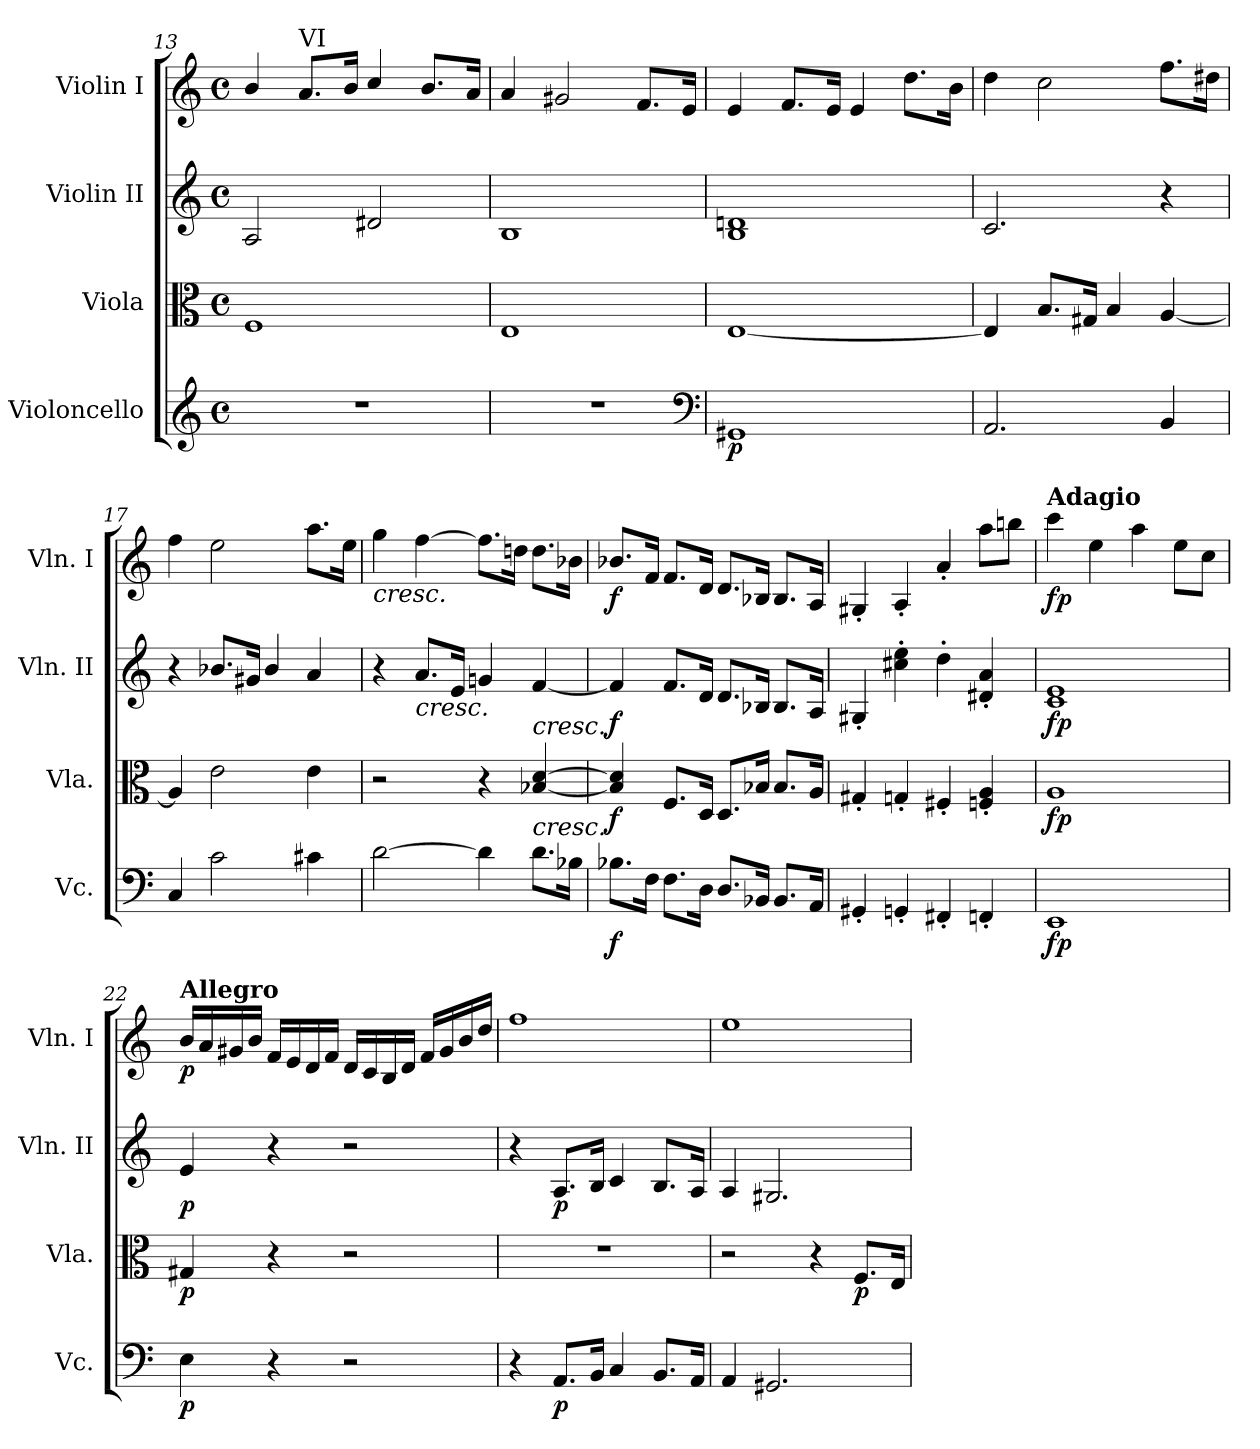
**kern	**dynam	**kern	**dynam	**kern	**dynam	**kern	**dynam
*part4	*part4	*part3	*part3	*part2	*part2	*part1	*part1
*staff4	*staff4	*staff3	*staff3	*staff2	*staff2	*staff1	*staff1
*I"Violoncello	*	*I"Viola	*	*I"Violin II	*	*I"Violin I	*
*I'Vc.	*	*I'Vla.	*	*I'Vln. II	*	*I'Vln. I	*
*clefG2	*	*clefC3	*	*clefG2	*	*clefG2	*
*k[]	*	*k[]	*	*k[]	*	*k[]	*
*M4/4	*	*M4/4	*	*M4/4	*	*M4/4	*
*met(c)	*	*met(c)	*	*met(c)	*	*met(c)	*
=13	=13	=13	=13	=13	=13	=13	=13
1r	.	1F	.	2A/	.	4b/	.
!	!	!	!	!	!	!LO:TX:a:t=VI	!
.	.	.	.	.	.	8.a/L	.
.	.	.	.	.	.	16b/Jk	.
.	.	.	.	2d#X/	.	4cc/	.
.	.	.	.	.	.	8.b/L	.
.	.	.	.	.	.	16a/Jk	.
=14	=14	=14	=14	=14	=14	=14	=14
1r	.	1E	.	1B	.	4a/	.
.	.	.	.	.	.	2g#X/	.
.	.	.	.	.	.	8.f/L	.
*clefF4	*	*	*	*	*	*	*
.	.	.	.	.	.	16e/Jk	.
=15	=15	=15	=15	=15	=15	=15	=15
!	!LO:DY:b	!	!	!	!	!	!
1GG#X	p	[1E	.	1B 1dn	.	4e/	.
.	.	.	.	.	.	8.f/L	.
.	.	.	.	.	.	16e/Jk	.
.	.	.	.	.	.	4e/	.
.	.	.	.	.	.	8.dd\L	.
.	.	.	.	.	.	16b\Jk	.
=16	=16	=16	=16	=16	=16	=16	=16
2.AA/	.	4E/]	.	2.c/	.	4dd\	.
.	.	8.B/L	.	.	.	2cc\	.
.	.	16G#X/Jk	.	.	.	.	.
.	.	4B/	.	.	.	.	.
4BB/	.	[4A/	.	4r	.	8.ff\L	.
.	.	.	.	.	.	16dd#X\Jk	.
=17	=17	=17	=17	=17	=17	=17	=17
4C/	.	4A/]	.	4r	.	4ff\	.
2c\	.	2e\	.	8.b-X/L	.	2ee\	.
.	.	.	.	16g#X/Jk	.	.	.
.	.	.	.	4b-/	.	.	.
4c#X\	.	4e\	.	4a/	.	8.aa\L	.
.	.	.	.	.	.	16ee\Jk	.
=18	=18	=18	=18	=18	=18	=18	=18
!	!	!	!	!	!	!LO:TX:b:i:t=cresc.	!
[2d\	.	2r	.	4r	.	4gg\	.
!	!	!	!	!LO:TX:b:i:t=cresc.	!	!	!
.	.	.	.	8.a/L	.	[4ff\	.
.	.	.	.	16e/Jk	.	.	.
4d\]	.	4r	.	4gn/	.	8.ff\L]	.
.	.	.	.	.	.	16ddn\Jk	.
!	!	!LO:TX:a:i:t=cresc.	!	!	!	!	!
!LO:TX:a:i:t=cresc.	!	!	!	!	!	!	!
8.d\L	.	[4B-X/ [4d/	.	[4f/	.	8.dd\L	.
16B-X\Jk	.	.	.	.	.	16b-X\Jk	.
=19	=19	=19	=19	=19	=19	=19	=19
!	!LO:DY:b	!	!LO:DY:b	!	!LO:DY:b	!	!LO:DY:b
8.B-X\L	f	4B-/] 4d/]	f	4f/]	f	8.b-X/L	f
16F\Jk	.	.	.	.	.	16f/Jk	.
8.F\L	.	8.F/L	.	8.f/L	.	8.f/L	.
16D\Jk	.	16D/Jk	.	16d/Jk	.	16d/Jk	.
8.D/L	.	8.D/L	.	8.d/L	.	8.d/L	.
16BB-X/Jk	.	16B-X/Jk	.	16B-X/Jk	.	16B-X/Jk	.
8.BB-/L	.	8.B-/L	.	8.B-/L	.	8.B-/L	.
16AA/Jk	.	16A/Jk	.	16A/Jk	.	16A/Jk	.
=20	=20	=20	=20	=20	=20	=20	=20
4GG#X'/	.	4G#X'/	.	4G#X'/	.	4G#X'/	.
4GGn'/	.	4Gn'/	.	4cc#X\' 4ee\'	.	4A'/	.
4FF#X'/	.	4F#X'/	.	4dd'\	.	4a'/	.
4FFn'/	.	4Fn/' 4A/'	.	4d#X/' 4a/'	.	8aa\L	.
.	.	.	.	.	.	8bbn\J	.
=21	=21	=21	=21	=21	=21	=21	=21
*	*	*	*	*	*	*MM60	*
!	!	!	!	!	!	!LO:TX:a:B:t=Adagio	!
!	!LO:DY:b	!	!LO:DY:b	!	!LO:DY:b	!	!LO:DY:b
1EE	fp	1A	fp	1c 1e	fp	4ccc\	fp
.	.	.	.	.	.	4ee\	.
.	.	.	.	.	.	4aa\	.
.	.	.	.	.	.	8ee\L	.
.	.	.	.	.	.	8cc\J	.
=22	=22	=22	=22	=22	=22	=22	=22
*	*	*	*	*	*	*MM120	*
!	!	!	!	!	!	!LO:TX:a:B:t=Allegro	!
!	!LO:DY:b	!	!LO:DY:b	!	!LO:DY:b	!	!LO:DY:b
4E\	p	4G#X/	p	4e/	p	16b/LL	p
.	.	.	.	.	.	16a/	.
.	.	.	.	.	.	16g#X/	.
.	.	.	.	.	.	16b/JJ	.
4r	.	4r	.	4r	.	16f/LL	.
.	.	.	.	.	.	16e/	.
.	.	.	.	.	.	16d/	.
.	.	.	.	.	.	16f/JJ	.
2r	.	2r	.	2r	.	16d/LL	.
.	.	.	.	.	.	16c/	.
.	.	.	.	.	.	16B/	.
.	.	.	.	.	.	16d/JJ	.
.	.	.	.	.	.	16f/LL	.
.	.	.	.	.	.	16g#/	.
.	.	.	.	.	.	16b/	.
.	.	.	.	.	.	16dd/JJ	.
=23	=23	=23	=23	=23	=23	=23	=23
4r	.	1r	.	4r	.	1ff	.
!	!LO:DY:b	!	!	!	!LO:DY:b	!	!
8.AA/L	p	.	.	8.A/L	p	.	.
16BB/Jk	.	.	.	16B/Jk	.	.	.
4C/	.	.	.	4c/	.	.	.
8.BB/L	.	.	.	8.B/L	.	.	.
16AA/Jk	.	.	.	16A/Jk	.	.	.
=24	=24	=24	=24	=24	=24	=24	=24
4AA/	.	2r	.	4A/	.	1ee	.
2.GG#X/	.	.	.	2.G#X/	.	.	.
.	.	4r	.	.	.	.	.
!	!	!	!LO:DY:b	!	!	!	!
.	.	8.F/L	p	.	.	.	.
.	.	16E/Jk	.	.	.	.	.
=	=	=	=	=	=	=	=
*-	*-	*-	*-	*-	*-	*-	*-
